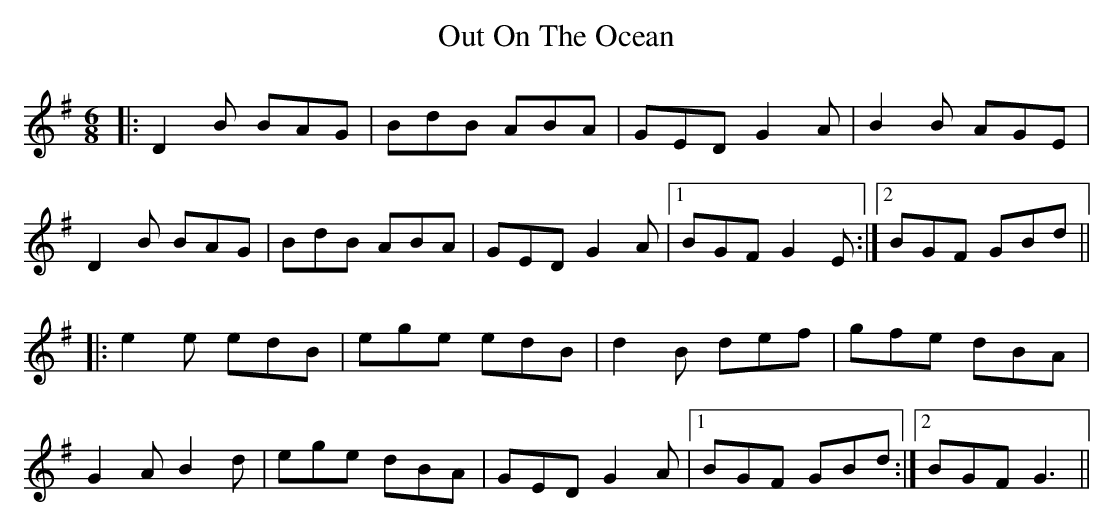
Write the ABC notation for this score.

X:1
T: Out On The Ocean
M: 6/8
L: 1/8
K: Gmaj
|:D2B BAG|BdB ABA|GED G2A|B2B AGE|
D2B BAG|BdB ABA|GED G2A|1 BGF G2E:|2 BGF GBd||
|:e2e edB|ege edB|d2B def|gfe dBA|
G2A B2d|ege dBA|GED G2A|1 BGF GBd:|2 BGF G3||
